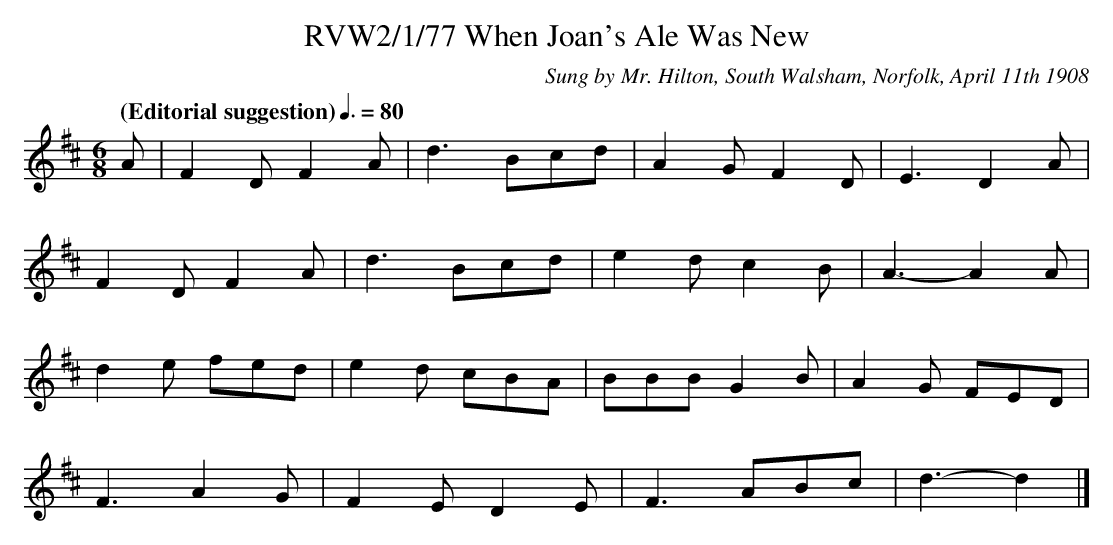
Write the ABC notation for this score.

X:1
T:RVW2/1/77 When Joan's Ale Was New
C:Sung by Mr. Hilton, South Walsham, Norfolk, April 11th 1908
L:1/8
Q:"(Editorial suggestion)" 3/8=80
M:6/8
K:D
A | F2 D F2 A | d3 Bcd | A2 G F2 D | E3 D2 A |
F2 D F2 A | d3 Bcd | e2 d c2 B | A3-A2 A |
d2 e fed | e2 d cBA | BBB G2 B | A2 G FED |
F3 A2 G | F2 E D2 E | F3 ABc | d3-d2 |]
